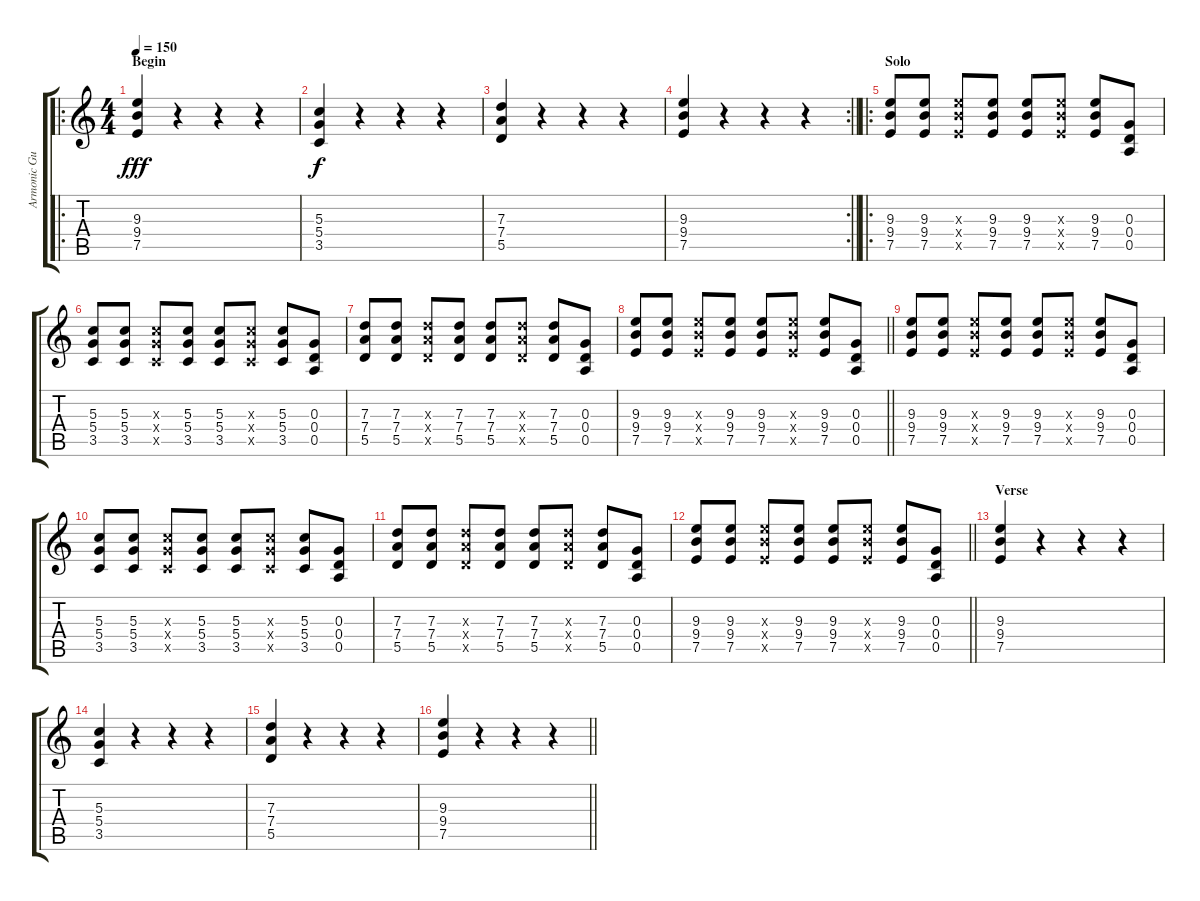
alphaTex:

\track ("Armonic Guitar" "Armonic Gu") {instrument distortionguitar}
\staff {score tabs}
\tuning (E4 B3 G3 D3 A2 E2) {hide}
\ro
\ts (4 4)
\section ("" "Begin")
\tempo 150
\clef g2
\ks c
(9.3 9.4 7.5).4{dy fff instrument distortionguitar} r.4 r.4 r.4 |
(5.3 5.4 3.5).4{dy f} r.4 r.4 r.4 |
(7.3 7.4 5.5).4 r.4 r.4 r.4 |
\rc 2
\barLineRight lightlight
(9.3 9.4 7.5).4 r.4 r.4 r.4 |
\ro
\section ("" "Solo")
(9.3 9.4 7.5).8 (9.3 9.4 7.5).8 (9.3{x} 9.4{x} 7.5{x}).8 (9.3 9.4 7.5).8 (9.3 9.4 7.5).8 (9.3{x} 9.4{x} 7.5{x}).8 (9.3 9.4 7.5).8 (0.3 0.4 0.5).8 |
(5.3 5.4 3.5).8 (5.3 5.4 3.5).8 (5.3{x} 5.4{x} 3.5{x}).8 (5.3 5.4 3.5).8 (5.3 5.4 3.5).8 (5.3{x} 5.4{x} 3.5{x}).8 (5.3 5.4 3.5).8 (0.3 0.4 0.5).8 |
(7.3 7.4 5.5).8 (7.3 7.4 5.5).8 (7.3{x} 7.4{x} 5.5{x}).8 (7.3 7.4 5.5).8 (7.3 7.4 5.5).8 (7.3{x} 7.4{x} 5.5{x}).8 (7.3 7.4 5.5).8 (0.3 0.4 0.5).8 |
\barLineRight lightlight
(9.3 9.4 7.5).8 (9.3 9.4 7.5).8 (9.3{x} 9.4{x} 7.5{x}).8 (9.3 9.4 7.5).8 (9.3 9.4 7.5).8 (9.3{x} 9.4{x} 7.5{x}).8 (9.3 9.4 7.5).8 (0.3 0.4 0.5).8 |
(9.3 9.4 7.5).8 (9.3 9.4 7.5).8 (9.3{x} 9.4{x} 7.5{x}).8 (9.3 9.4 7.5).8 (9.3 9.4 7.5).8 (9.3{x} 9.4{x} 7.5{x}).8 (9.3 9.4 7.5).8 (0.3 0.4 0.5).8 |
(5.3 5.4 3.5).8 (5.3 5.4 3.5).8 (5.3{x} 5.4{x} 3.5{x}).8 (5.3 5.4 3.5).8 (5.3 5.4 3.5).8 (5.3{x} 5.4{x} 3.5{x}).8 (5.3 5.4 3.5).8 (0.3 0.4 0.5).8 |
(7.3 7.4 5.5).8 (7.3 7.4 5.5).8 (7.3{x} 7.4{x} 5.5{x}).8 (7.3 7.4 5.5).8 (7.3 7.4 5.5).8 (7.3{x} 7.4{x} 5.5{x}).8 (7.3 7.4 5.5).8 (0.3 0.4 0.5).8 |
\barLineRight lightlight
(9.3 9.4 7.5).8 (9.3 9.4 7.5).8 (9.3{x} 9.4{x} 7.5{x}).8 (9.3 9.4 7.5).8 (9.3 9.4 7.5).8 (9.3{x} 9.4{x} 7.5{x}).8 (9.3 9.4 7.5).8 (0.3 0.4 0.5).8 |
\section ("" "Verse")
(9.3 9.4 7.5).4 r.4 r.4 r.4 |
(5.3 5.4 3.5).4 r.4 r.4 r.4 |
(7.3 7.4 5.5).4 r.4 r.4 r.4 |
\barLineRight lightlight
(9.3 9.4 7.5).4 r.4 r.4 r.4
